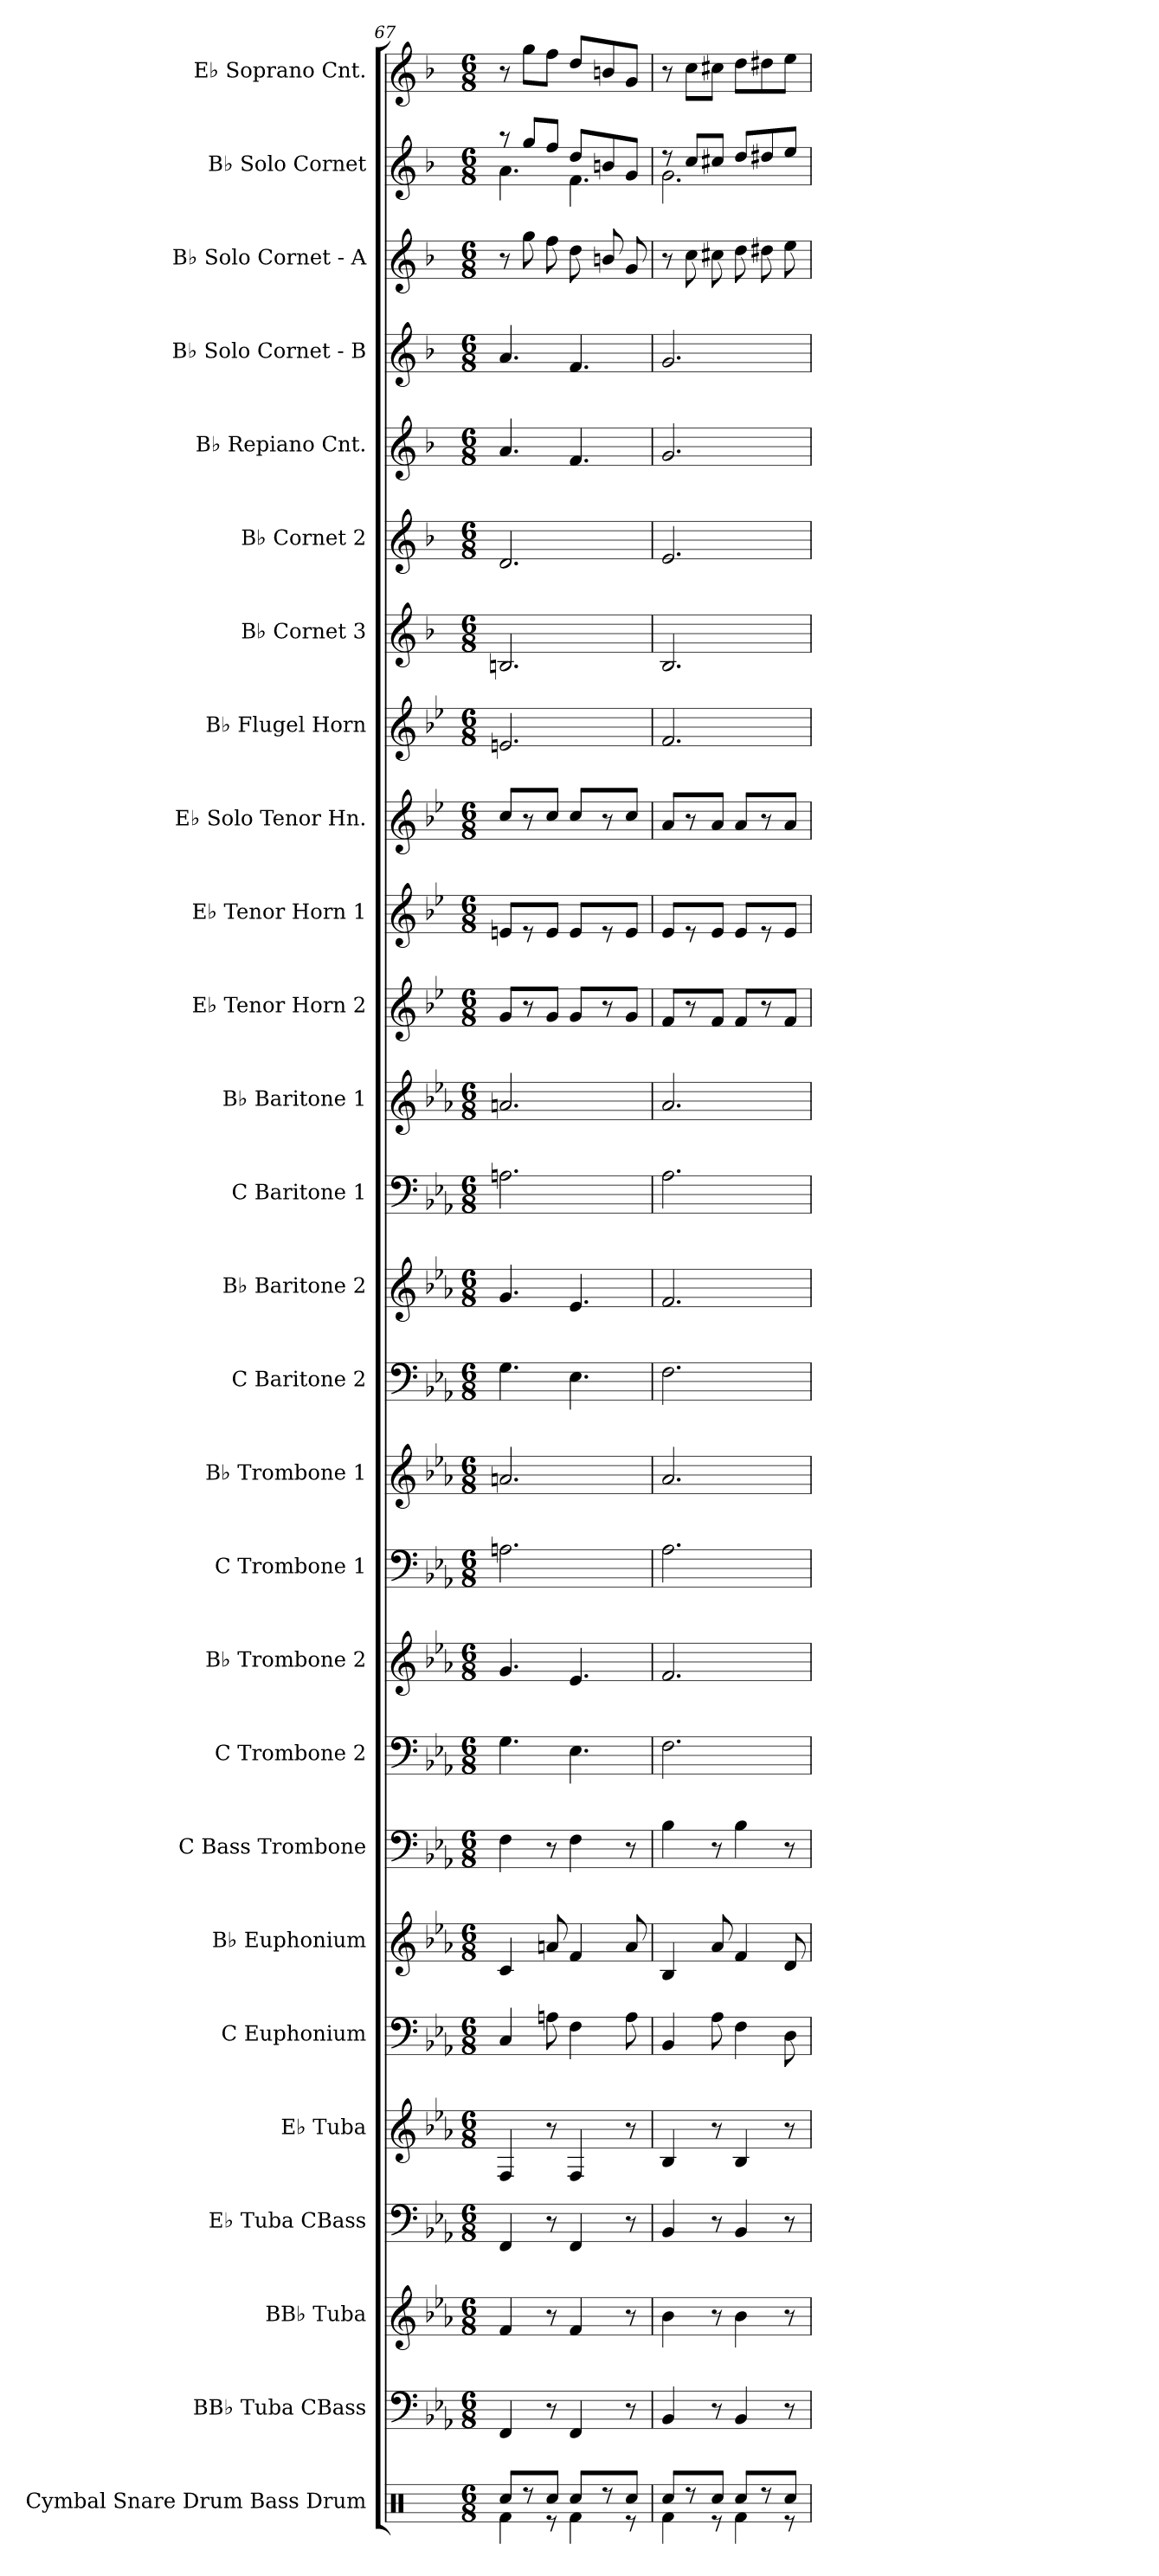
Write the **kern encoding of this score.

**kern	**kern	**kern	**kern	**kern	**kern	**kern	**kern	**kern	**kern	**kern	**kern	**kern	**kern	**kern	**kern	**kern	**kern	**kern	**kern	**kern	**kern	**kern	**kern	**kern	**kern	**kern
*part27	*part26	*part25	*part24	*part23	*part22	*part21	*part20	*part19	*part18	*part17	*part16	*part15	*part14	*part13	*part12	*part11	*part10	*part9	*part8	*part7	*part6	*part5	*part4	*part3	*part2	*part1
*staff27	*staff26	*staff25	*staff24	*staff23	*staff22	*staff21	*staff20	*staff19	*staff18	*staff17	*staff16	*staff15	*staff14	*staff13	*staff12	*staff11	*staff10	*staff9	*staff8	*staff7	*staff6	*staff5	*staff4	*staff3	*staff2	*staff1
*I"Cymbal Snare Drum Bass Drum	*I"BB♭ Tuba CBass	*I"BB♭ Tuba	*I"E♭ Tuba CBass	*I"E♭ Tuba	*I"C Euphonium	*I"B♭ Euphonium	*I"C Bass Trombone	*I"C Trombone 2	*I"B♭ Trombone 2	*I"C Trombone 1	*I"B♭ Trombone 1	*I"C Baritone 2	*I"B♭ Baritone 2	*I"C Baritone 1	*I"B♭ Baritone 1	*I"E♭ Tenor Horn 2	*I"E♭ Tenor Horn 1	*I"E♭ Solo Tenor Hn.	*I"B♭ Flugel Horn	*I"B♭ Cornet 3	*I"B♭ Cornet 2	*I"B♭ Repiano Cnt.	*I"B♭ Solo Cornet - B	*I"B♭ Solo Cornet - A	*I"B♭ Solo Cornet	*I"E♭ Soprano Cnt.
*I'Cym. S.D. B.D.	*	*I'BB♭ Tba.	*	*I'E♭ Tba.	*I'C Euph.	*I'B♭ Euph.	*I'C Bs. Tbn.	*I'C Tbn. 2	*I'B♭ Tbn. 2	*I'C Tbn. 1	*I'B♭ Tbn. 1	*I'C Bar. 2	*I'B♭ Bar. 2	*I'C Bar. 1	*I'B♭ Bar. 1	*I'E♭ Hn. 2	*I'E♭ Hn. 1	*I'E♭ Solo Hn.	*I'B♭ Flg. Hn.	*I'B♭ Cnt. 3	*I'B♭ Cnt. 2	*I'B♭ Rep. Cnt.	*I'B♭ Solo Cnt. - B	*I'B♭ Solo Cnt. - A	*I'B♭ Solo Cnt.	*I'E♭ Sop. Cnt.
*clefX	*clefF4	*clefG2	*clefF4	*clefG2	*clefF4	*clefG2	*clefF4	*clefF4	*clefG2	*clefF4	*clefG2	*clefF4	*clefG2	*clefF4	*clefG2	*clefG2	*clefG2	*clefG2	*clefG2	*clefG2	*clefG2	*clefG2	*clefG2	*clefG2	*clefG2	*clefG2
*	*	*ITrd14c24	*	*ITrd7c12	*	*ITrd7c12	*	*	*ITrd7c12	*	*ITrd7c12	*	*ITrd7c12	*	*ITrd7c12	*ITrd4c7	*ITrd4c7	*ITrd4c7	*ITrd4c7	*ITrd1c2	*ITrd1c2	*ITrd1c2	*ITrd1c2	*ITrd1c2	*ITrd1c2	*ITrd1c2
*k[]	*k[b-e-a-]	*k[b-e-a-]	*k[b-e-a-]	*k[b-e-a-]	*k[b-e-a-]	*k[b-e-a-]	*k[b-e-a-]	*k[b-e-a-]	*k[b-e-a-]	*k[b-e-a-]	*k[b-e-a-]	*k[b-e-a-]	*k[b-e-a-]	*k[b-e-a-]	*k[b-e-a-]	*k[b-e-a-]	*k[b-e-a-]	*k[b-e-a-]	*k[b-e-a-]	*k[b-e-a-]	*k[b-e-a-]	*k[b-e-a-]	*k[b-e-a-]	*k[b-e-a-]	*k[b-e-a-]	*k[b-e-a-]
*M6/8	*M6/8	*M6/8	*M6/8	*M6/8	*M6/8	*M6/8	*M6/8	*M6/8	*M6/8	*M6/8	*M6/8	*M6/8	*M6/8	*M6/8	*M6/8	*M6/8	*M6/8	*M6/8	*M6/8	*M6/8	*M6/8	*M6/8	*M6/8	*M6/8	*M6/8	*M6/8
=67	=67	=67	=67	=67	=67	=67	=67	=67	=67	=67	=67	=67	=67	=67	=67	=67	=67	=67	=67	=67	=67	=67	=67	=67	=67	=67
*^	*	*	*	*	*	*	*	*	*	*	*	*	*	*	*	*	*	*	*	*	*	*	*	*	*^	*
8Rcc/L	4Rf\	4FF/	4FF/	4FF/	4FF/	4C/	4C/	4F\	4.G\	4.G/	2.An\	2.An/	4.G\	4.G/	2.An\	2.An/	8c/L	8An/L	8f/L	2.An/	2.An/	2.c/	4.g/	4.g/	8r	8r	4.g\	8r
8r	.	.	.	.	.	.	.	.	.	.	.	.	.	.	.	.	8r	8r	8r	.	.	.	.	.	8ff\	8ff/L	.	8ff\L
8Rcc/J	8r	8r	8r	8r	8r	8An\	8An/	8r	.	.	.	.	.	.	.	.	8c/J	8A/J	8f/J	.	.	.	.	.	8ee-\	8ee-/J	.	8ee-\J
8Rcc/L	4Rf\	4FF/	4FF/	4FF/	4FF/	4F\	4F/	4F\	4.E-\	4.E-/	.	.	4.E-\	4.E-/	.	.	8c/L	8A/L	8f/L	.	.	.	4.e-/	4.e-/	8cc\	8cc/L	4.e-\	8cc/L
8r	.	.	.	.	.	.	.	.	.	.	.	.	.	.	.	.	8r	8r	8r	.	.	.	.	.	8an/	8an/	.	8an/
8Rcc/J	8r	8r	8r	8r	8r	8A\	8A/	8r	.	.	.	.	.	.	.	.	8c/J	8A/J	8f/J	.	.	.	.	.	8f/	8f/J	.	8f/J
=68	=68	=68	=68	=68	=68	=68	=68	=68	=68	=68	=68	=68	=68	=68	=68	=68	=68	=68	=68	=68	=68	=68	=68	=68	=68	=68	=68	=68
8Rcc/L	4Rf\	4BB-/	4BB-\	4BB-/	4BB-/	4BB-/	4BB-/	4B-\	2.F\	2.F/	2.A-i\	2.A-i/	2.F\	2.F/	2.A-i\	2.A-i/	8B-/L	8A-i/L	8d/L	2.B-/	2.A-i/	2.d/	2.f/	2.f/	8r	8r	2.f\	8r
8r	.	.	.	.	.	.	.	.	.	.	.	.	.	.	.	.	8r	8r	8r	.	.	.	.	.	8b-\	8b-/L	.	8b-\L
8Rcc/J	8r	8r	8r	8r	8r	8A-i\	8A-i/	8r	.	.	.	.	.	.	.	.	8B-/J	8A-/J	8d/J	.	.	.	.	.	8bn\	8bn/J	.	8bn\J
8Rcc/L	4Rf\	4BB-/	4BB-\	4BB-/	4BB-/	4F\	4F/	4B-\	.	.	.	.	.	.	.	.	8B-/L	8A-/L	8d/L	.	.	.	.	.	8cc\	8cc/L	.	8cc\L
8r	.	.	.	.	.	.	.	.	.	.	.	.	.	.	.	.	8r	8r	8r	.	.	.	.	.	8cc#X\	8cc#X/	.	8cc#X\
8Rcc/J	8r	8r	8r	8r	8r	8D\	8D/	8r	.	.	.	.	.	.	.	.	8B-/J	8A-/J	8d/J	.	.	.	.	.	8dd\	8dd/J	.	8dd\J
*v	*v	*	*	*	*	*	*	*	*	*	*	*	*	*	*	*	*	*	*	*	*	*	*	*	*	*v	*v	*
=	=	=	=	=	=	=	=	=	=	=	=	=	=	=	=	=	=	=	=	=	=	=	=	=	=	=
*-	*-	*-	*-	*-	*-	*-	*-	*-	*-	*-	*-	*-	*-	*-	*-	*-	*-	*-	*-	*-	*-	*-	*-	*-	*-	*-
